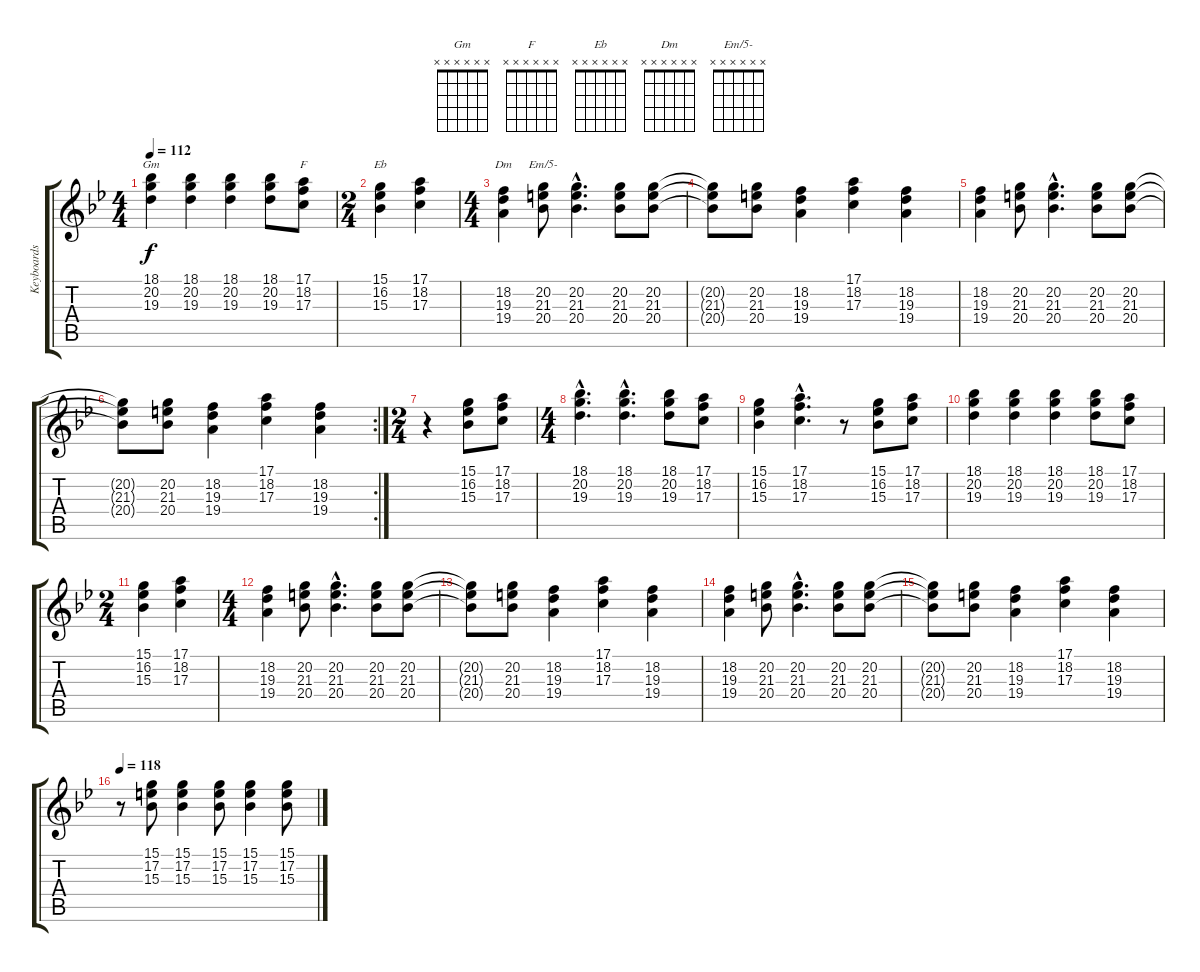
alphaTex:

\track ("Keyboards (Davies)" "Keyboards ") {instrument synthbrass1}
\staff {score tabs}
\tuning (E4 B3 G3 D3 A2 E2) {hide}
\chord ("Gm" x x x x x x)
\chord ("F" x x x x x x)
\chord ("Eb" x x x x x x)
\chord ("Dm" x x x x x x)
\chord ("Em/5-" x x x x x x)
\ts (4 4)
\tempo 112
\clef g2
\ks bb
(18.1 20.2 19.3).4{ch "Gm" dy f} (18.1 20.2 19.3).4 (18.1 20.2 19.3).4 (18.1 20.2 19.3).8 (17.1 18.2 17.3).8{ch "F"} |
\ts (2 4)
(15.1 16.2 15.3).4{ch "Eb"} (17.1 18.2 17.3).4 |
\ts (4 4)
(18.2 19.3 19.4).4{ch "Dm"} (20.2 21.3 20.4).8{ch "Em/5-"} (20.2{hac} 21.3{hac} 20.4{hac}).4{d} (20.2 21.3 20.4).8 (20.2 21.3 20.4).8 |
(20.2{t} 21.3{t} 20.4{t}).8 (20.2 21.3 20.4).8 (18.2 19.3 19.4).4 (17.1 18.2 17.3).4 (18.2 19.3 19.4).4 |
(18.2 19.3 19.4).4 (20.2 21.3 20.4).8 (20.2{hac} 21.3{hac} 20.4{hac}).4{d} (20.2 21.3 20.4).8 (20.2 21.3 20.4).8 |
\rc 2
(20.2{t} 21.3{t} 20.4{t}).8 (20.2 21.3 20.4).8 (18.2 19.3 19.4).4 (17.1 18.2 17.3).4 (18.2 19.3 19.4).4 |
\ts (2 4)
r.4 (15.1 16.2 15.3).8 (17.1 18.2 17.3).8 |
\ts (4 4)
(18.1{hac} 20.2{hac} 19.3{hac}).4{d} (18.1{hac} 20.2{hac} 19.3{hac}).4{d} (18.1 20.2 19.3).8 (17.1 18.2 17.3).8 |
(15.1 16.2 15.3).4 (17.1{hac} 18.2{hac} 17.3{hac}).4{d} r.8 (15.1 16.2 15.3).8 (17.1 18.2 17.3).8 |
(18.1 20.2 19.3).4 (18.1 20.2 19.3).4 (18.1 20.2 19.3).4 (18.1 20.2 19.3).8 (17.1 18.2 17.3).8 |
\ts (2 4)
(15.1 16.2 15.3).4 (17.1 18.2 17.3).4 |
\ts (4 4)
(18.2 19.3 19.4).4 (20.2 21.3 20.4).8 (20.2{hac} 21.3{hac} 20.4{hac}).4{d} (20.2 21.3 20.4).8 (20.2 21.3 20.4).8 |
(20.2{t} 21.3{t} 20.4{t}).8 (20.2 21.3 20.4).8 (18.2 19.3 19.4).4 (17.1 18.2 17.3).4 (18.2 19.3 19.4).4 |
(18.2 19.3 19.4).4 (20.2 21.3 20.4).8 (20.2{hac} 21.3{hac} 20.4{hac}).4{d} (20.2 21.3 20.4).8 (20.2 21.3 20.4).8 |
(20.2{t} 21.3{t} 20.4{t}).8 (20.2 21.3 20.4).8 (18.2 19.3 19.4).4 (17.1 18.2 17.3).4 (18.2 19.3 19.4).4 |
\tempo 118
r.8 (15.1 17.2 15.3).8 (15.1 17.2 15.3).4 (15.1 17.2 15.3).8 (15.1 17.2 15.3).4 (15.1 17.2 15.3).8
